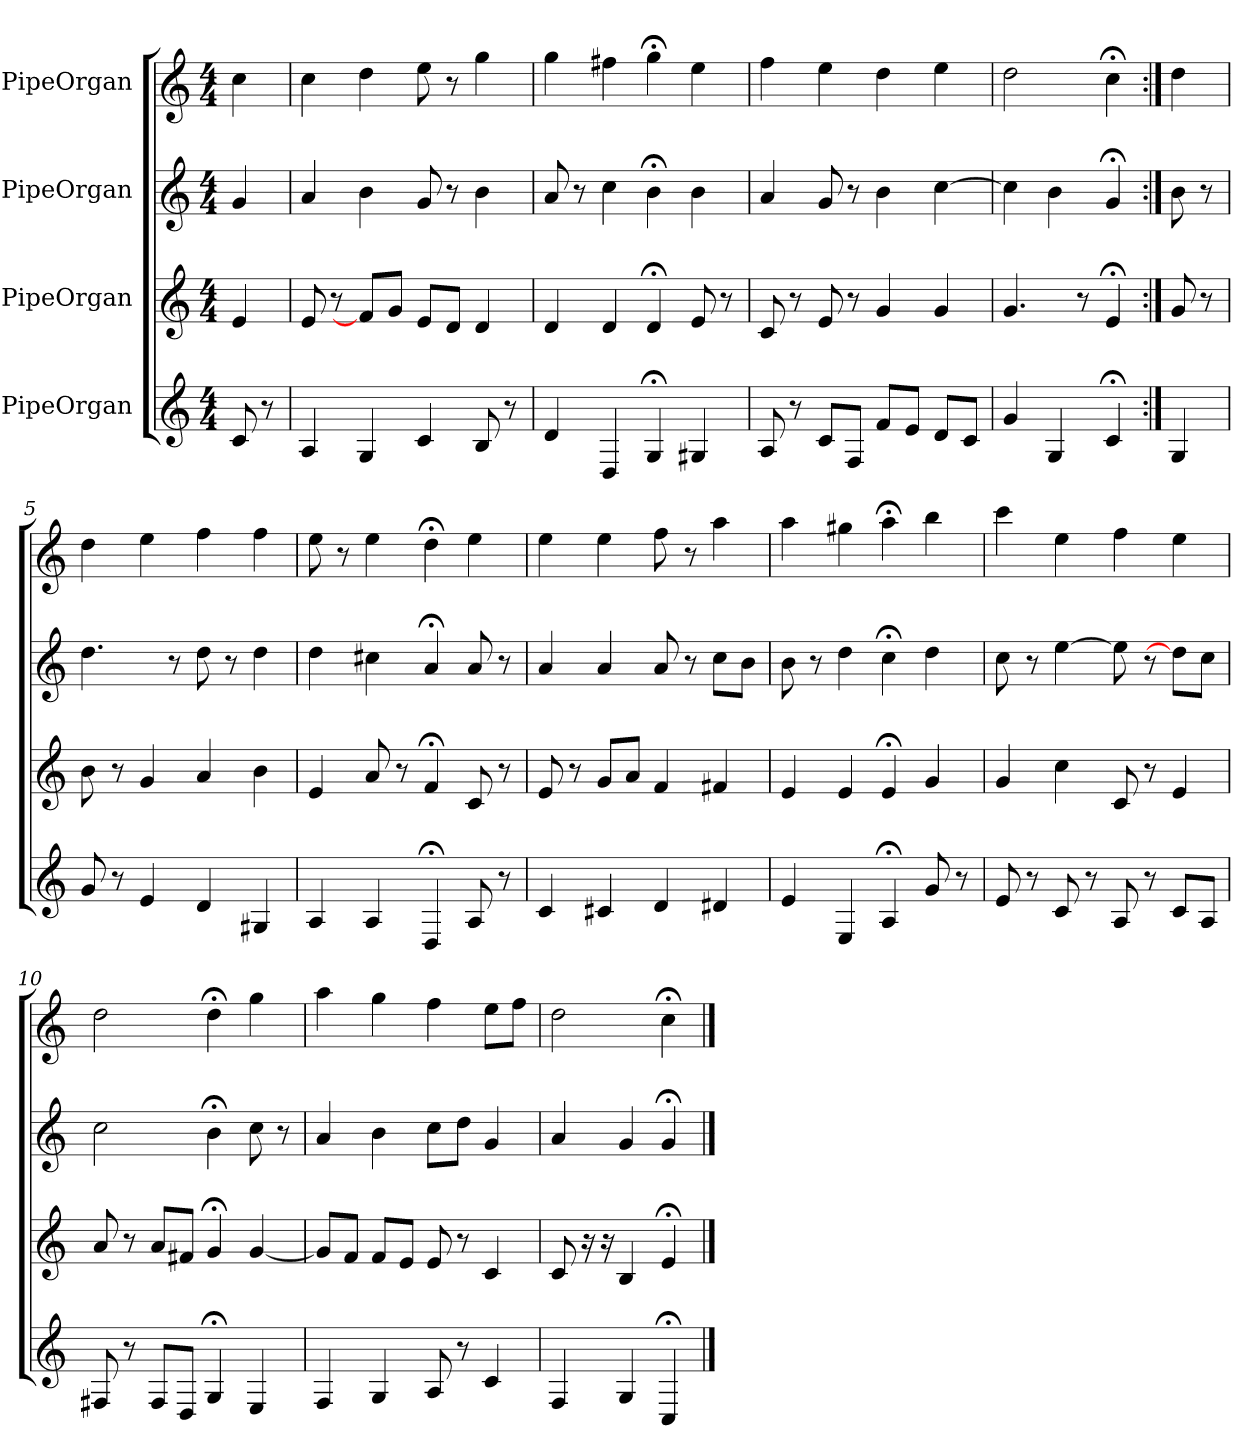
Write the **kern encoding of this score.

**kern	**kern	**kern	**kern
*part4	*part3	*part2	*part1
*staff4	*staff3	*staff2	*staff1
*I"PipeOrgan	*I"PipeOrgan	*I"PipeOrgan	*I"PipeOrgan
*k[]	*k[]	*k[]	*k[]
*C:	*C:	*C:	*C:
*M4/4	*M4/4	*M4/4	*M4/4
*MM60	*MM60	*MM60	*MM60
=	=	=	=
8c	4e	4g	4cc
8r	.	.	.
=1	=1	=1	=1
4A	8e	4a	4cc
.	8r	.	.
4G	8fL]	4b	4dd
.	8gJ	.	.
4c	8eL	8g	8ee
.	8dJ	8r	8r
8B	4d	4b	4gg
8r	.	.	.
=2	=2	=2	=2
4d	4d	8a	4gg
.	.	8r	.
4D	4d	4cc	4ff#X
4G;<	4d;<	4b;<	4gg;<
4G#X	8e	4b	4ee
.	8r	.	.
=3	=3	=3	=3
8A	8c	4a	4ff
8r	8r	.	.
8cL	8e	8g	4ee
8FJ	8r	8r	.
8fL	4g	4b	4dd
8eJ	.	.	.
8dL	4g	[4cc	4ee
8cJ	.	.	.
=4	=4	=4	=4
4g	4.g	4cc]	2dd
4G	.	4b	.
.	8r	.	.
4c;<	4e;<	4g;<	4cc;<
=:|!	=:|!	=:|!	=:|!
4G	8g	8b	4dd
.	8r	8r	.
=5	=5	=5	=5
8g	8b	4.dd	4dd
8r	8r	.	.
4e	4g	.	4ee
.	.	8r	.
4d	4a	8dd	4ff
.	.	8r	.
4G#X	4b	4dd	4ff
=6	=6	=6	=6
4A	4e	4dd	8ee
.	.	.	8r
4A	8a	4cc#X	4ee
.	8r	.	.
4D;<	4f;<	4a;<	4dd;<
8A	8c	8a	4ee
8r	8r	8r	.
=7	=7	=7	=7
4c	8e	4a	4ee
.	8r	.	.
4c#X	8gL	4a	4ee
.	8aJ	.	.
4d	4f	8a	8ff
.	.	8r	8r
4d#X	4f#X	8ccL	4aa
.	.	8bJ	.
=8	=8	=8	=8
4e	4e	8b	4aa
.	.	8r	.
4E	4e	4dd	4gg#X
4A;<	4e;<	4cc;<	4aa;<
8g	4g	4dd	4bb
8r	.	.	.
=9	=9	=9	=9
8e	4g	8cc	4ccc
8r	.	8r	.
8c	4cc	[4ee	4ee
8r	.	.	.
8A	8c	8ee]	4ff
8r	8r	8r	.
8cL	4e	8ddL]	4ee
8AJ	.	8ccJ	.
=10	=10	=10	=10
8F#X	8a	2cc	2dd
8r	8r	.	.
8F#L	8aL	.	.
8DJ	8f#XJ	.	.
4G;<	4g;<	4b;<	4dd;<
4E	[4g	8cc	4gg
.	.	8r	.
=11	=11	=11	=11
4F	8gL]	4a	4aa
.	8fJ	.	.
4G	8fL	4b	4gg
.	8eJ	.	.
8A	8e	8ccL	4ff
8r	8r	8ddJ	.
4c	4c	4g	8eeL
.	.	.	8ffJ
=12	=12	=12	=12
4F	8c	4a	2dd
.	16r	.	.
.	16r	.	.
4G	4B	4g	.
4C;<	4e;<	4g;<	4cc;<
==	==	==	==
*-	*-	*-	*-
